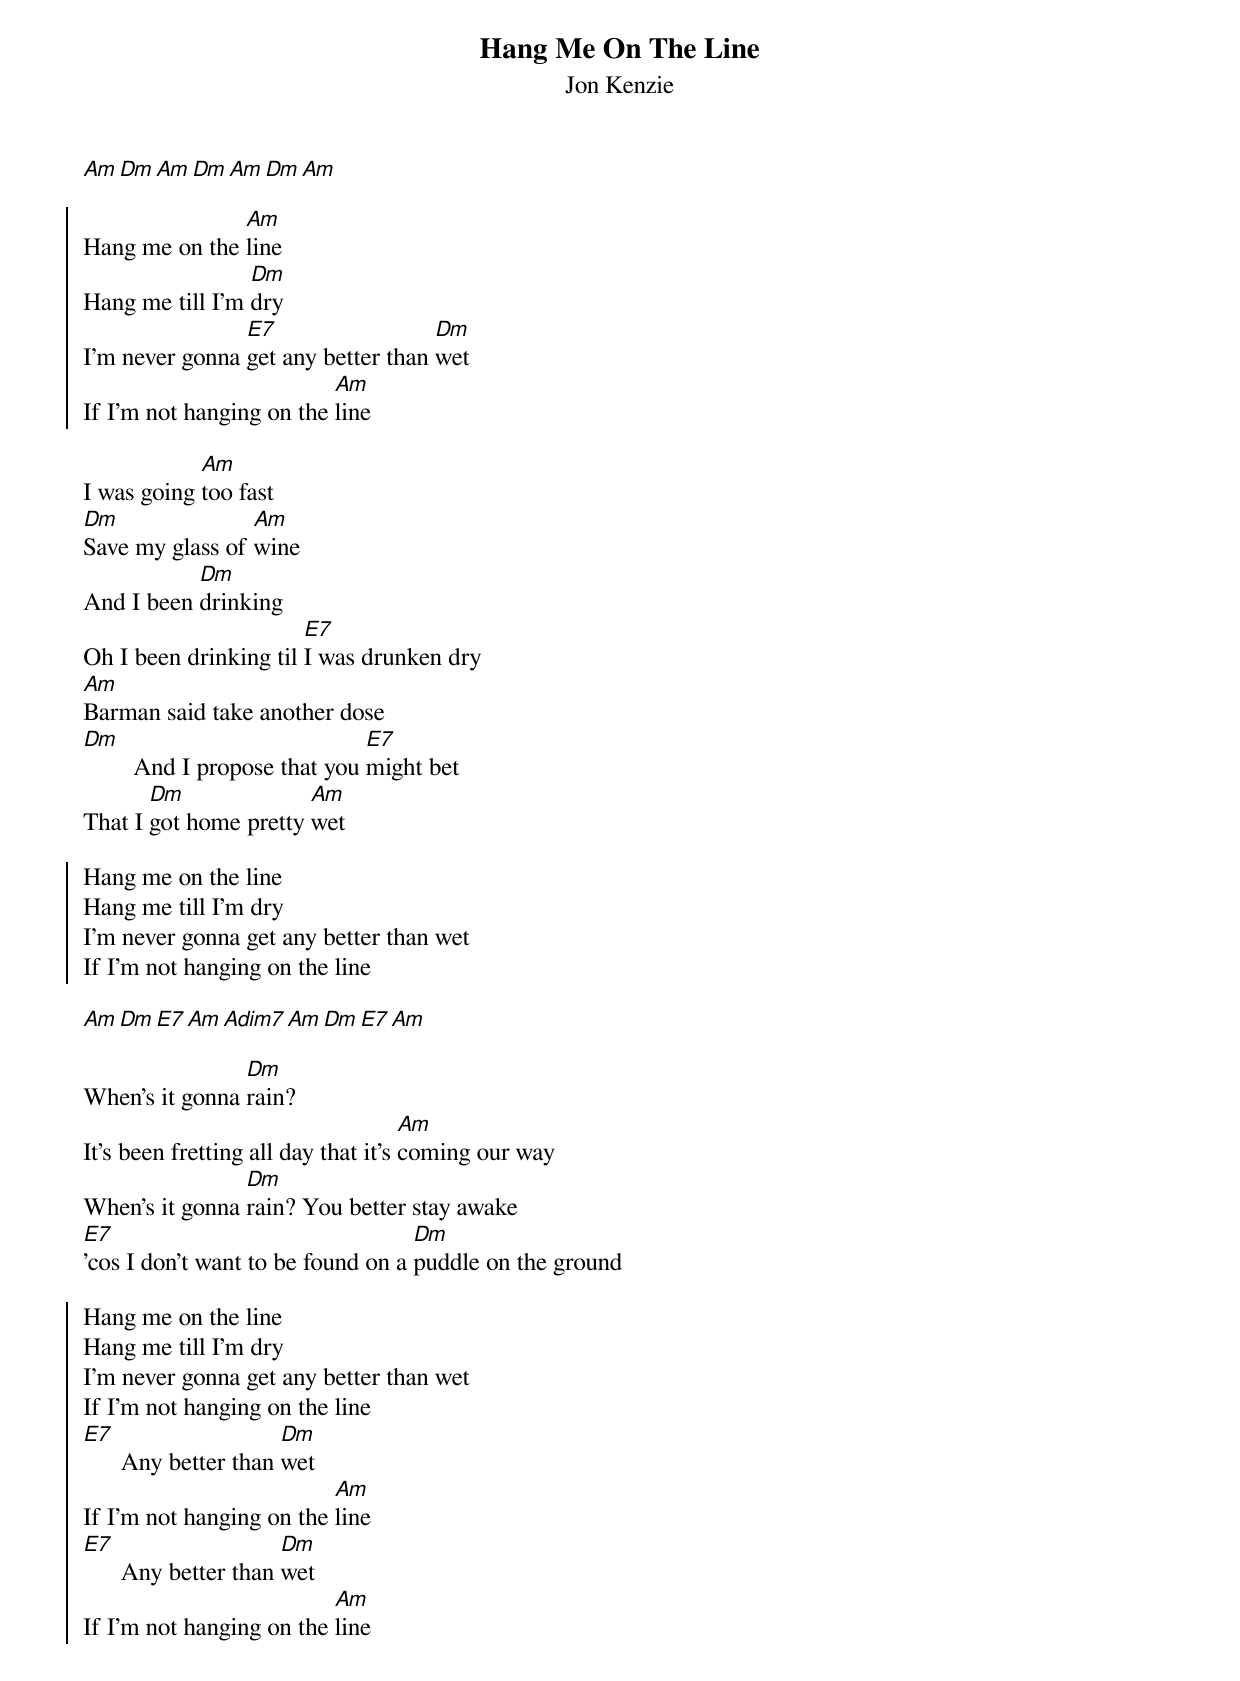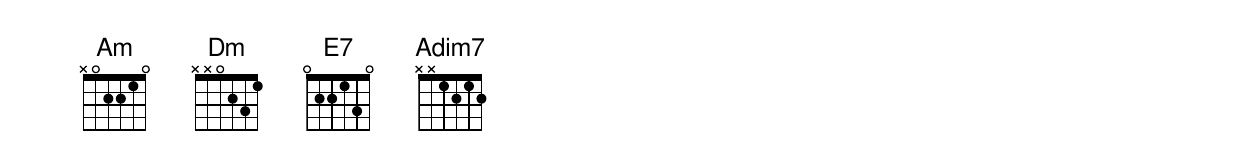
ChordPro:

{t:Hang Me On The Line}
{st:Jon Kenzie}
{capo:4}

[Am][Dm][Am][Dm][Am][Dm][Am]

{soc}
Hang me on the [Am]line
Hang me till I'm [Dm]dry
I'm never gonna [E7]get any better than [Dm]wet
If I'm not hanging on the [Am]line
{eoc}

I was going [Am]too fast
[Dm]Save my glass of [Am]wine
And I been [Dm]drinking
Oh I been drinking til [E7]I was drunken dry
[Am]Barman said take another dose
[Dm]        And I propose that you [E7]might bet
That I [Dm]got home pretty [Am]wet

{soc}
Hang me on the line
Hang me till I'm dry
I'm never gonna get any better than wet
If I'm not hanging on the line
{eoc}

[Am][Dm][E7][Am][Adim7][Am][Dm][E7][Am]

When's it gonna [Dm]rain?
It's been fretting all day that it's [Am]coming our way
When's it gonna [Dm]rain? You better stay awake
[E7]'cos I don't want to be found on a [Dm]puddle on the ground

{soc}
Hang me on the line
Hang me till I'm dry
I'm never gonna get any better than wet
If I'm not hanging on the line
[E7]      Any better than [Dm]wet
If I'm not hanging on the [Am]line
[E7]      Any better than [Dm]wet
If I'm not hanging on the [Am]line
{eoc}
